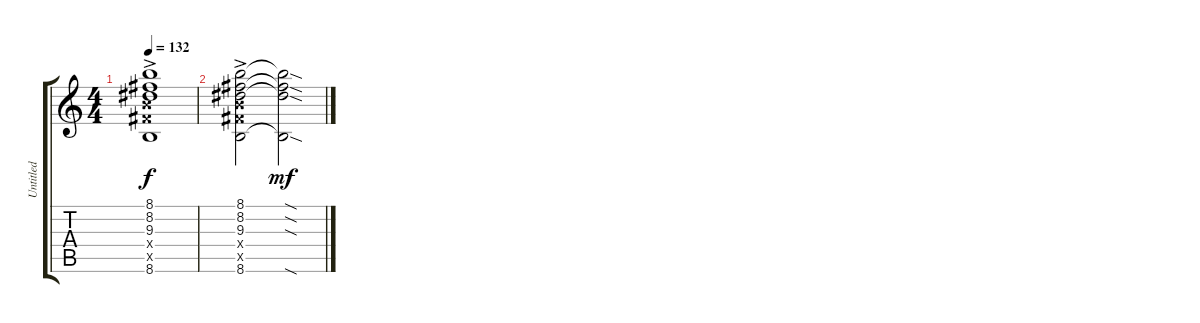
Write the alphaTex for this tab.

\track ("Untitled" "Untitled") {instrument electricguitarjazz}
\staff {score tabs}
\tuning (Eb4 Bb3 Gb3 Db3 Ab2 Eb2) {hide}
\ts (4 4)
\tempo 132
\clef g2
\ks c
(8.1{ac} 8.2{ac} 9.3{ac} 10.4{ac x} 10.5{ac x} 8.6{ac}).1{dy f} |
(8.1{ac} 8.2{ac} 9.3{ac} 10.4{ac x} 10.5{ac x} 8.6{ac}).2 (8.1{sod t} 8.2{sod t} 9.3{sod t} 8.6{sod t}).2{dy mf}
